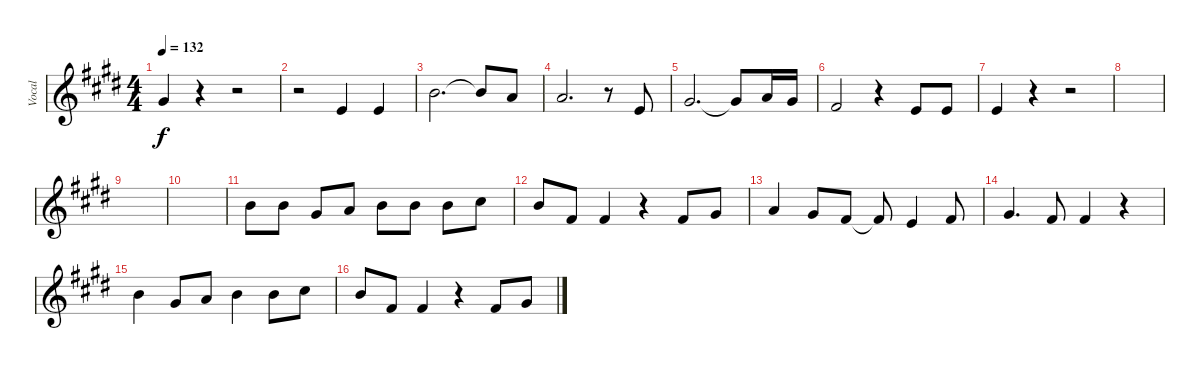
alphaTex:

\track ("Vocal" "Vocal") {instrument electricgrandpiano}
\staff {score}
\tuning (E4 B3 G3 D3 A2 E2 B1) {hide}
\ts (4 4)
\tempo 132
\clef g2
\ks e
4.1{t}.4{dy f} r.4 r.2 |
r.2 0.1.4 0.1.4 |
7.1.2{d} 7.1{t}.8 5.1.8 |
5.1.2{d} r.8 0.1.8 |
4.1.2{d} 4.1{t}.8 5.1.16 4.1.16 |
2.1.2 r.4 0.1.8 0.1.8 |
0.1.4 r.4 r.2 |
|
|
|
7.1.8 7.1.8 4.1.8 5.1.8 7.1.8 7.1.8 7.1.8 9.1.8 |
7.1.8 2.1.8 2.1.4 r.4 2.1.8 4.1.8 |
5.1.4 4.1.8 2.1.8 2.1{t}.8 0.1.4 2.1.8 |
4.1.4{d} 2.1.8 2.1.4 r.4 |
7.1.4 4.1.8 5.1.8 7.1.4 7.1.8 9.1.8 |
7.1.8 2.1.8 2.1.4 r.4 2.1.8 4.1.8
